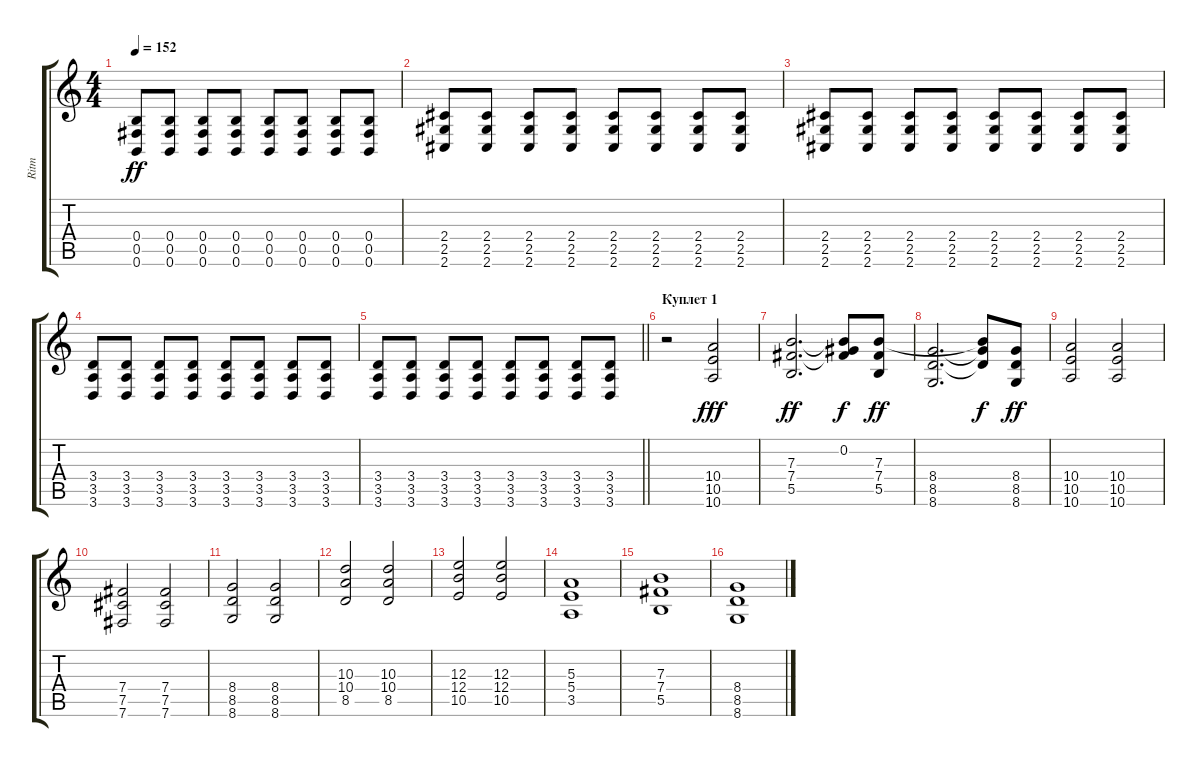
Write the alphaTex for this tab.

\track ("Ritm" "Ritm") {instrument distortionguitar}
\staff {score tabs}
\tuning (Db4 Ab3 E3 B2 Gb2 B1) {hide}
\ts (4 4)
\tempo 152
\clef g2
\ks c
(0.4 0.5 0.6).8{dy ff} (0.4 0.5 0.6).8 (0.4 0.5 0.6).8 (0.4 0.5 0.6).8 (0.4 0.5 0.6).8 (0.4 0.5 0.6).8 (0.4 0.5 0.6).8 (0.4 0.5 0.6).8 |
(2.4 2.5 2.6).8 (2.4 2.5 2.6).8 (2.4 2.5 2.6).8 (2.4 2.5 2.6).8 (2.4 2.5 2.6).8 (2.4 2.5 2.6).8 (2.4 2.5 2.6).8 (2.4 2.5 2.6).8 |
(2.4 2.5 2.6).8 (2.4 2.5 2.6).8 (2.4 2.5 2.6).8 (2.4 2.5 2.6).8 (2.4 2.5 2.6).8 (2.4 2.5 2.6).8 (2.4 2.5 2.6).8 (2.4 2.5 2.6).8 |
(3.4 3.5 3.6).8 (3.4 3.5 3.6).8 (3.4 3.5 3.6).8 (3.4 3.5 3.6).8 (3.4 3.5 3.6).8 (3.4 3.5 3.6).8 (3.4 3.5 3.6).8 (3.4 3.5 3.6).8 |
\barLineRight lightlight
(3.4 3.5 3.6).8 (3.4 3.5 3.6).8 (3.4 3.5 3.6).8 (3.4 3.5 3.6).8 (3.4 3.5 3.6).8 (3.4 3.5 3.6).8 (3.4 3.5 3.6).8 (3.4 3.5 3.6).8 |
\section ("" "Куплет 1")
r.2 (10.4 10.5 10.6).2{dy fff} |
(7.3 7.4 5.5).2{d dy ff} (0.2 7.3{t} 7.4{t}).8{dy f} (7.3 7.4 5.5).8{dy ff} |
(8.4 8.5 8.6).2{d} (7.3{t} 8.4{t} 8.5{t}).8{dy f} (8.4 8.5 8.6).8{dy ff} |
(10.4 10.5 10.6).2 (10.4 10.5 10.6).2 |
(7.4 7.5 7.6).2 (7.4 7.5 7.6).2 |
(8.4 8.5 8.6).2 (8.4 8.5 8.6).2 |
(10.3 10.4 8.5).2 (10.3 10.4 8.5).2 |
(12.3 12.4 10.5).2 (12.3 12.4 10.5).2 |
(5.3 5.4 3.5).1 |
(7.3 7.4 5.5).1 |
(8.4 8.5 8.6).1
